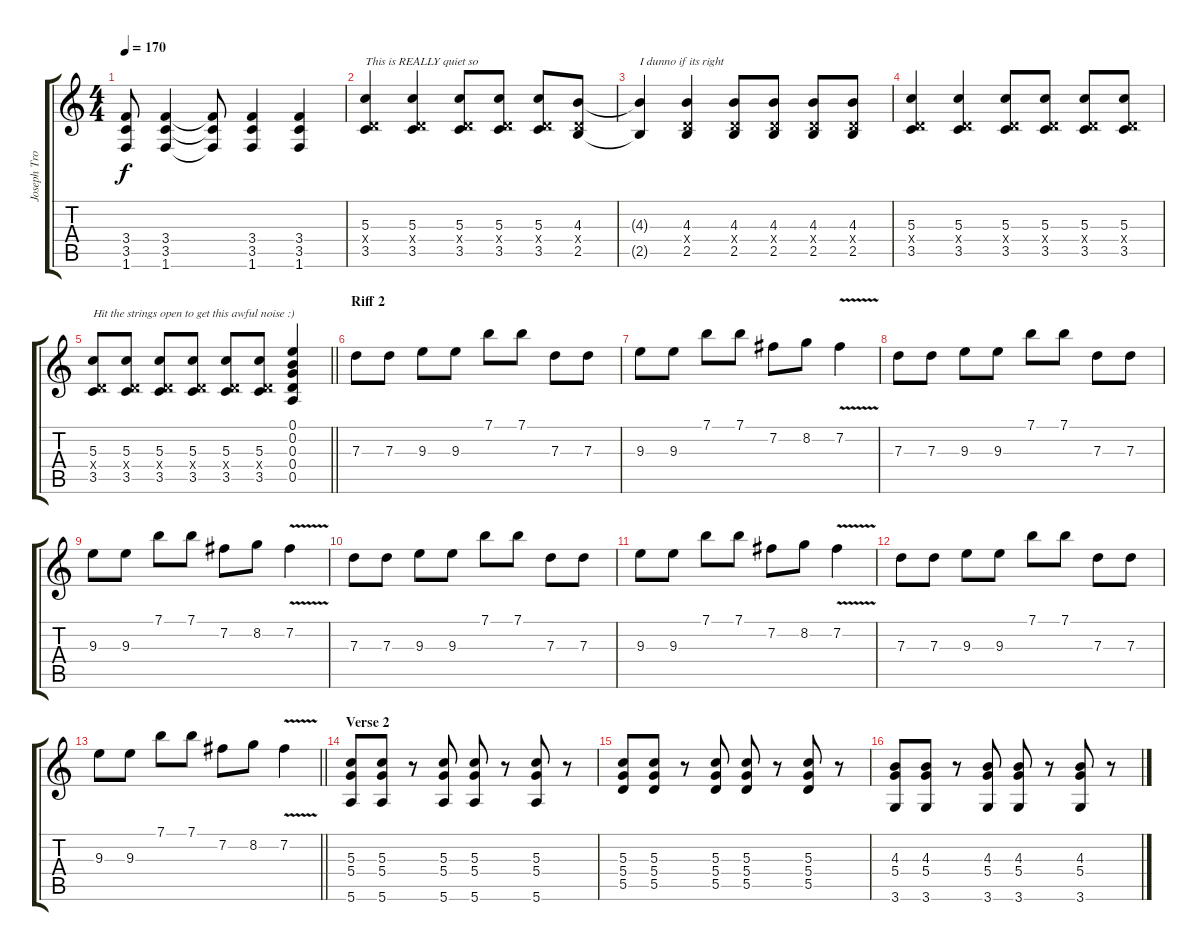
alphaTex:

\track ("Joseph Trohman (Lead Guitar)" "Joseph Tro") {instrument overdrivenguitar}
\staff {score tabs}
\tuning (E4 B3 G3 D3 A2 E2) {hide}
\ts (4 4)
\tempo 170
\clef g2
\ks c
(3.4{t} 3.5{t} 1.6{t}).8{dy f} (3.4 3.5 1.6).4 (3.4{t} 3.5{t} 1.6{t}).8 (3.4 3.5 1.6).4 (3.4 3.5 1.6).4 |
(5.3 0.4{x} 3.5).4{txt "This is REALLY quiet so "} (5.3 0.4{x} 3.5).4 (5.3 0.4{x} 3.5).8 (5.3 0.4{x} 3.5).8 (5.3 0.4{x} 3.5).8 (4.3 0.4{x} 2.5).8 |
(4.3{t} 2.5{t}).4{txt "I dunno if its right"} (4.3 0.4{x} 2.5).4 (4.3 0.4{x} 2.5).8 (4.3 0.4{x} 2.5).8 (4.3 0.4{x} 2.5).8 (4.3 0.4{x} 2.5).8 |
(5.3 0.4{x} 3.5).4 (5.3 0.4{x} 3.5).4 (5.3 0.4{x} 3.5).8 (5.3 0.4{x} 3.5).8 (5.3 0.4{x} 3.5).8 (5.3 0.4{x} 3.5).8 |
\barLineRight lightlight
(5.3 0.4{x} 3.5).8{txt "Hit the strings open to get this awful noise :)"} (5.3 0.4{x} 3.5).8 (5.3 0.4{x} 3.5).8 (5.3 0.4{x} 3.5).8 (5.3 0.4{x} 3.5).8 (5.3 0.4{x} 3.5).8 (0.1 0.2 0.3 0.4 0.5).4 |
\section ("" "Riff 2")
7.3.8{volume 12} 7.3.8 9.3.8 9.3.8 7.1.8 7.1.8 7.3.8 7.3.8 |
9.3.8 9.3.8 7.1.8 7.1.8 7.2.8 8.2.8 7.2{v}.4 |
7.3.8 7.3.8 9.3.8 9.3.8 7.1.8 7.1.8 7.3.8 7.3.8 |
9.3.8 9.3.8 7.1.8 7.1.8 7.2.8 8.2.8 7.2{v}.4 |
7.3.8 7.3.8 9.3.8 9.3.8 7.1.8 7.1.8 7.3.8 7.3.8 |
9.3.8 9.3.8 7.1.8 7.1.8 7.2.8 8.2.8 7.2{v}.4 |
7.3.8 7.3.8 9.3.8 9.3.8 7.1.8 7.1.8 7.3.8 7.3.8 |
\barLineRight lightlight
9.3.8 9.3.8 7.1.8 7.1.8 7.2.8 8.2.8 7.2{v}.4 |
\section ("" "Verse 2")
(5.3 5.4 5.6).8 (5.3 5.4 5.6).8 r.8 (5.3 5.4 5.6).8 (5.3 5.4 5.6).8 r.8 (5.3 5.4 5.6).8 r.8 |
(5.3 5.4 5.5).8 (5.3 5.4 5.5).8 r.8 (5.3 5.4 5.5).8 (5.3 5.4 5.5).8 r.8 (5.3 5.4 5.5).8 r.8 |
(4.3 5.4 3.6).8 (4.3 5.4 3.6).8 r.8 (4.3 5.4 3.6).8 (4.3 5.4 3.6).8 r.8 (4.3 5.4 3.6).8 r.8
